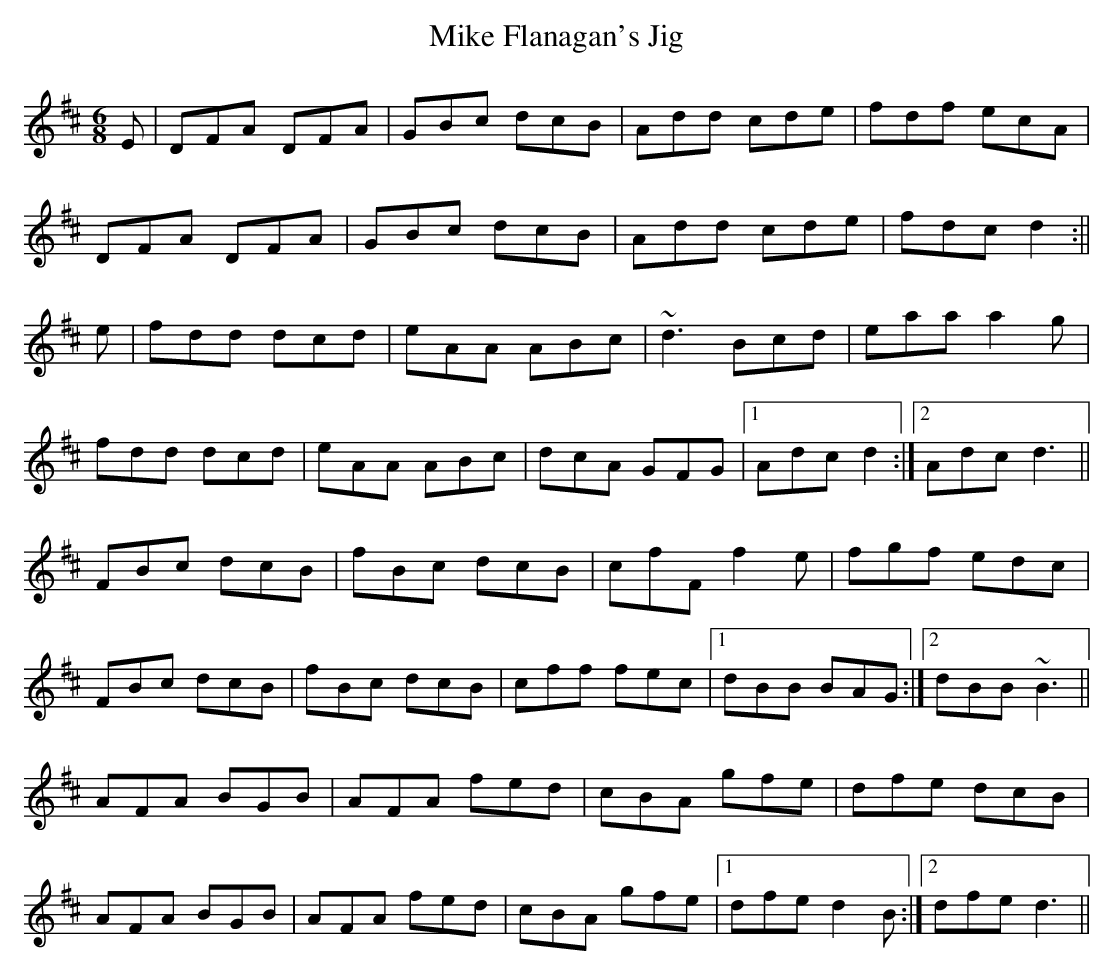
X:1
T:Mike Flanagan's Jig
M:6/8
L:1/8
K:D
E|DFA DFA|GBc dcB|Add cde|fdf ecA|
DFA DFA|GBc dcB|Add cde|fdc d2:||
e|fdd dcd|eAA ABc|~d3 Bcd|eaa a2g|
fdd dcd|eAA ABc|dcA GFG|1 Adc d2:|2 Adc d3||
FBc dcB|fBc dcB|cfF f2e|fgf edc|
FBc dcB|fBc dcB|cff fec|1 dBB BAG:|2 dBB ~B3||
AFA BGB|AFA fed|cBA gfe|dfe dcB|
AFA BGB|AFA fed|cBA gfe|1 dfe d2B:|2 dfe d3||
